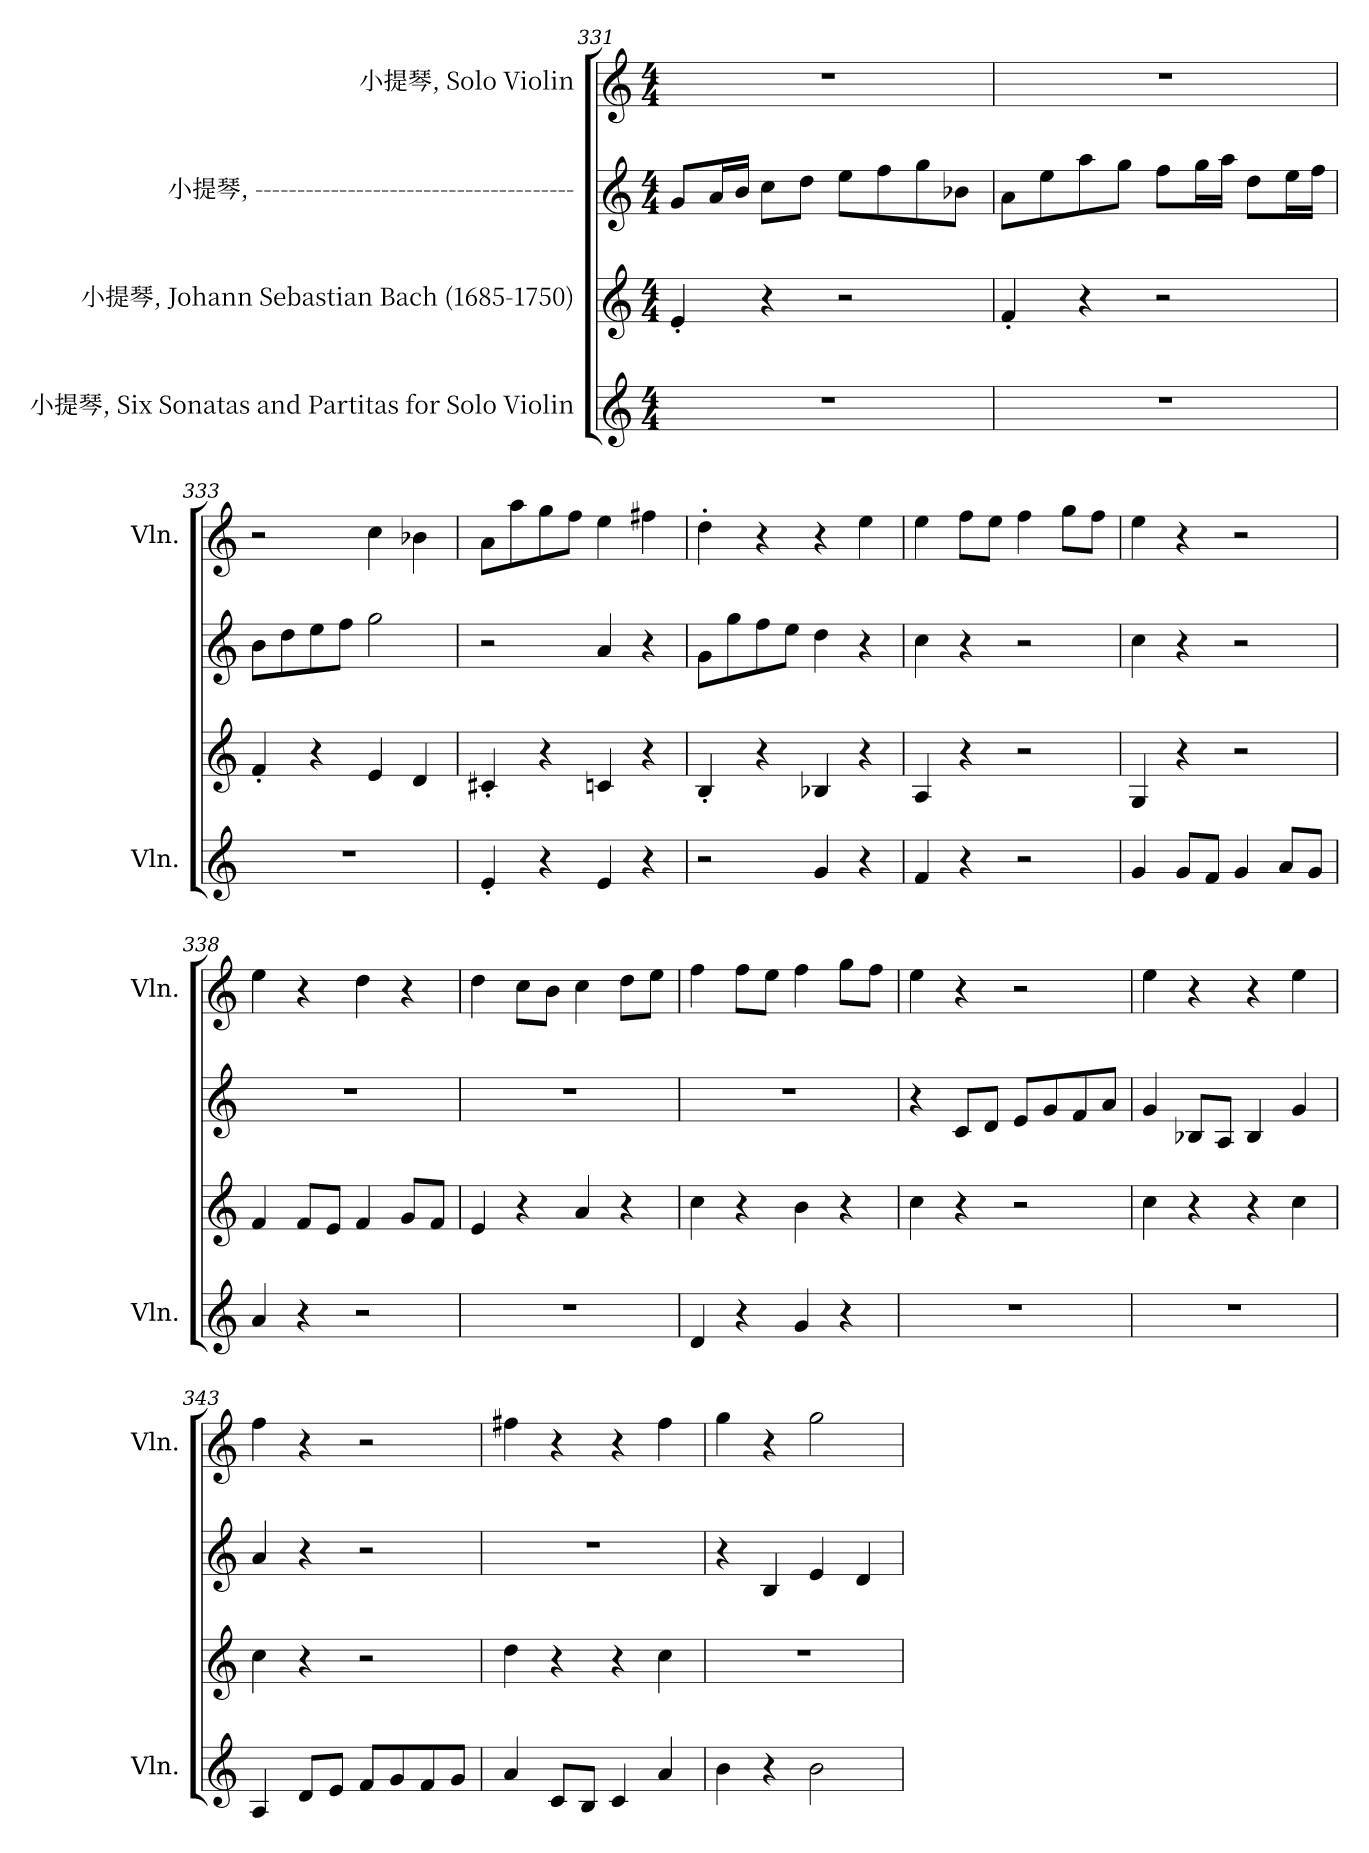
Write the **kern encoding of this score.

**kern	**kern	**kern	**kern
*part4	*part3	*part2	*part1
*staff4	*staff3	*staff2	*staff1
*I"小提琴, Six Sonatas and Partitas for Solo Violin	*I"小提琴, Johann Sebastian Bach  (1685-1750)	*I"小提琴, --------------------------------------	*I"小提琴, Solo Violin
*I'Vln.	*	*	*I'Vln.
*clefG2	*clefG2	*clefG2	*clefG2
*k[]	*k[]	*k[]	*k[]
*M4/4	*M4/4	*M4/4	*M4/4
=331	=331	=331	=331
1r	4e'/	8g/L	1r
.	.	16a/L	.
.	.	16b/JJ	.
.	4r	8cc\L	.
.	.	8dd\J	.
.	2r	8ee\L	.
.	.	8ff\	.
.	.	8gg\	.
.	.	8b-X\J	.
=332	=332	=332	=332
1r	4f'/	8a\L	1r
.	.	8ee\	.
.	4r	8aa\	.
.	.	8gg\J	.
.	2r	8ff\L	.
.	.	16gg\L	.
.	.	16aa\JJ	.
.	.	8dd\L	.
.	.	16ee\L	.
.	.	16ff\JJ	.
=333	=333	=333	=333
1r	4f'/	8b\L	2r
.	.	8dd\	.
.	4r	8ee\	.
.	.	8ff\J	.
.	4e/	2gg\	4cc\
.	4d/	.	4b-X\
!!LO:LB:g=z
=334	=334	=334	=334
4e'/	4c#X'/	2r	8a\L
.	.	.	8aa\
4r	4r	.	8gg\
.	.	.	8ff\J
4e/	4cn/	4a/	4ee\
4r	4r	4r	4ff#X\
=335	=335	=335	=335
2r	4B'/	8g\L	4dd'\
.	.	8gg\	.
.	4r	8ff\	4r
.	.	8ee\J	.
4g/	4B-X/	4dd\	4r
4r	4r	4r	4ee\
=336	=336	=336	=336
4f/	4A/	4cc\	4ee\
4r	4r	4r	8ff\L
.	.	.	8ee\J
2r	2r	2r	4ff\
.	.	.	8gg\L
.	.	.	8ff\J
=337	=337	=337	=337
4g/	4G/	4cc\	4ee\
8g/L	4r	4r	4r
8f/J	.	.	.
4g/	2r	2r	2r
8a/L	.	.	.
8g/J	.	.	.
=338	=338	=338	=338
4a/	4f/	1r	4ee\
4r	8f/L	.	4r
.	8e/J	.	.
2r	4f/	.	4dd\
.	8g/L	.	4r
.	8f/J	.	.
=339	=339	=339	=339
1r	4e/	1r	4dd\
.	4r	.	8cc\L
.	.	.	8b\J
.	4a/	.	4cc\
.	4r	.	8dd\L
.	.	.	8ee\J
!!LO:PB:g=z
=340	=340	=340	=340
4d/	4cc\	1r	4ff\
4r	4r	.	8ff\L
.	.	.	8ee\J
4g/	4b\	.	4ff\
4r	4r	.	8gg\L
.	.	.	8ff\J
=341	=341	=341	=341
1r	4cc\	4r	4ee\
.	4r	8c/L	4r
.	.	8d/J	.
.	2r	8e/L	2r
.	.	8g/	.
.	.	8f/	.
.	.	8a/J	.
=342	=342	=342	=342
1r	4cc\	4g/	4ee\
.	4r	8B-X/L	4r
.	.	8A/J	.
.	4r	4B-/	4r
.	4cc\	4g/	4ee\
=343	=343	=343	=343
4A/	4cc\	4a/	4ff\
8d/L	4r	4r	4r
8e/J	.	.	.
8f/L	2r	2r	2r
8g/	.	.	.
8f/	.	.	.
8g/J	.	.	.
=344	=344	=344	=344
4a/	4dd\	1r	4ff#X\
8c/L	4r	.	4r
8B/J	.	.	.
4c/	4r	.	4r
4a/	4cc\	.	4ff#\
=345	=345	=345	=345
4b\	1r	4r	4gg\
4r	.	4B/	4r
2b\	.	4e/	2gg\
.	.	4d/	.
=	=	=	=
*-	*-	*-	*-
